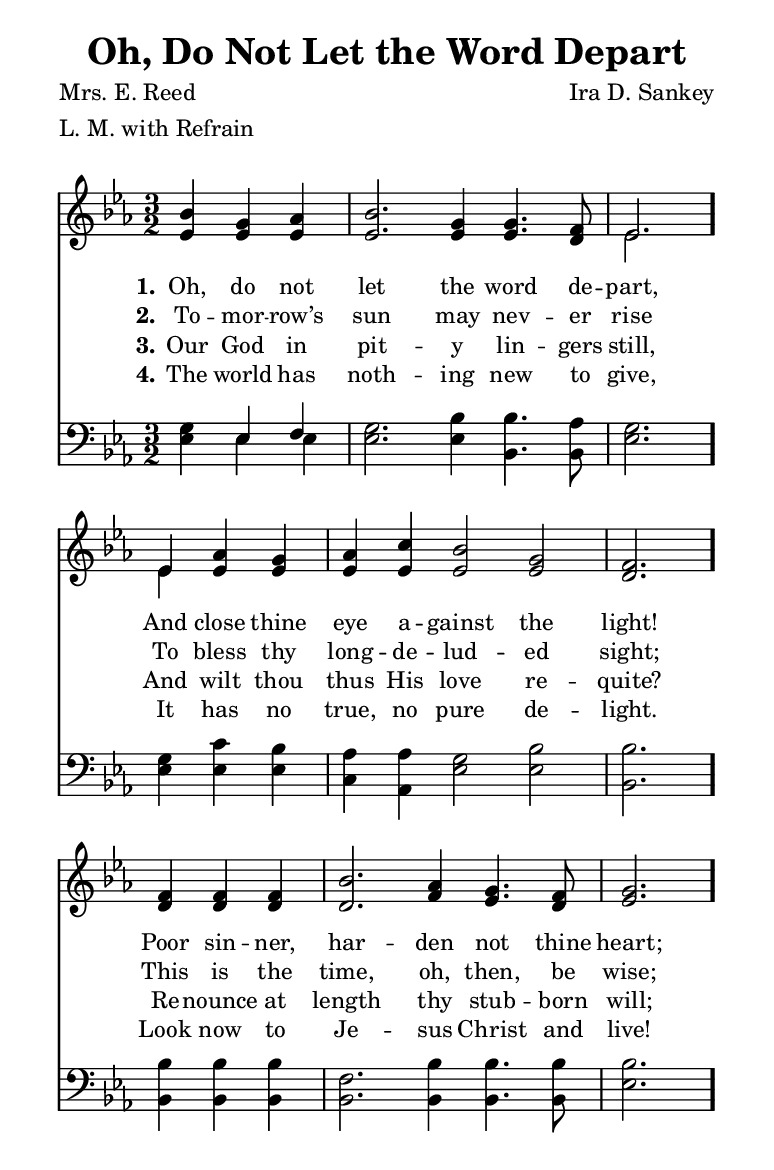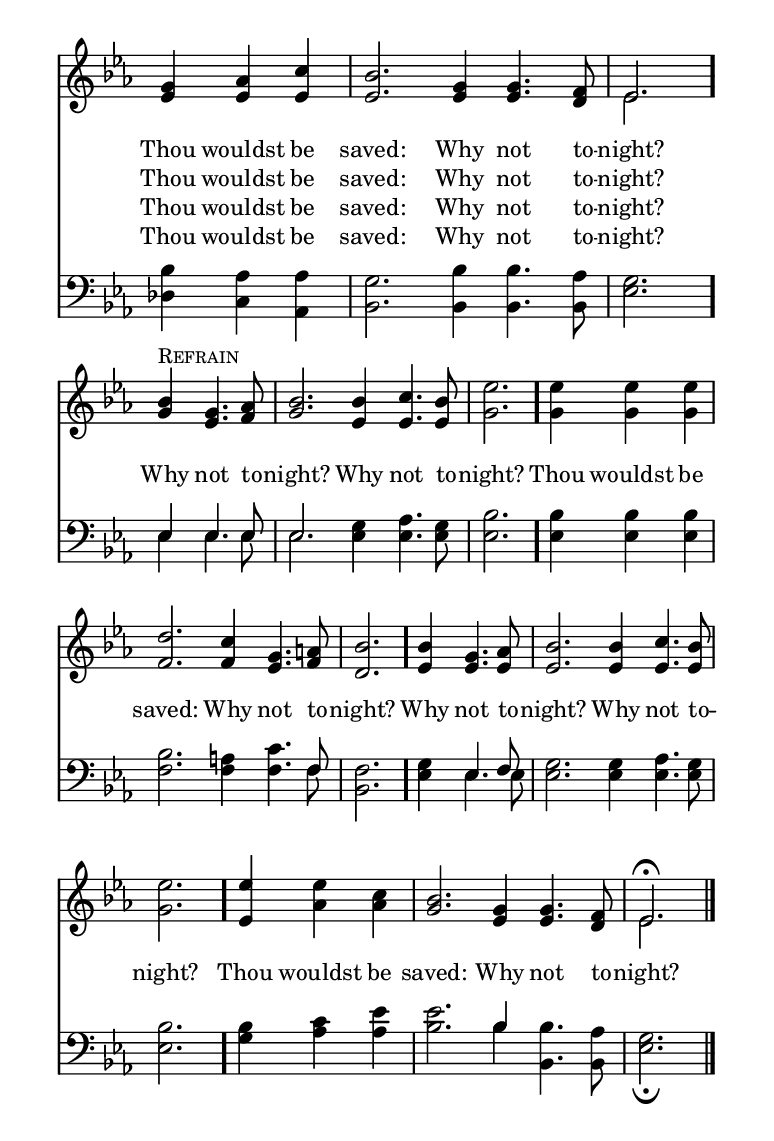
\include "common/global.ily"
\paper {
  \include "common/paper.ily"
}

\header{
  %gospel
  hymnnumber = "107"
  title = "Oh, Do Not Let the Word Depart"
  tunename = ""
  meter = "L. M. with Refrain"
  poet = "Mrs. E. Reed"
  composer = "Ira D. Sankey"
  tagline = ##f
}

% for fermata in MIDI
ta = { \tempo 2=80 }
tb = { \tempo 2=40 }

patternA = { c4 c4 c4 | c2. c4 c4. c8 | c2. }
patternB = { c4 c4 c4 | c4 c4 c2 c2 | c2. }
patternC = { c4 c4. c8 | c2. }
patternD = { c4 c4 c4 | c2. c4 c4. c8 | \tb c2. \ta }

global = {
  \include "common/overrides.ily"
  \override Staff.TimeSignature.style = #'numbered
  \time 3/2
  \override Score.MetronomeMark.transparent = ##t % hide all fermata changes too
  \ta
  \key ees \major
  \partial 2.
  \autoBeamOff
}

notesSoprano = {
\global
\relative c'' {

  \changePitch \patternA { bes g aes | bes g g f | ees }
  \changePitch \patternB { ees aes g | aes c bes g | f }
  \changePitch \patternA { f f f | bes aes g f | g }
  \changePitch \patternA { g aes c | bes g g f | ees }

  << s^\markup { \small \caps "Refrain" }
  \changePitch \patternC { bes' g aes | bes bes c bes ees } >>
  \changePitch \patternA { ees ees ees | d c g a! | bes }
  \changePitch \patternC { bes g aes | bes bes c bes | ees }
  \changePitch \patternD { ees ees c | bes g g f | ees \fermata }

  \bar "|."

}
}

notesAlto = {
\global
\relative e' {

  \changePitch \patternA { ees ees ees | ees ees ees d | ees }
  \changePitch \patternB { ees ees ees | ees ees ees ees | d }
  \changePitch \patternA { d d d | d f ees d | ees }
  \changePitch \patternA { ees ees ees | ees ees ees d | ees }

  \changePitch \patternC { g ees f | g ees ees ees | g }
  \changePitch \patternA { g g g | f f ees f | d }
  \changePitch \patternC { ees ees ees | ees ees ees ees | g }
  \changePitch \patternA { ees aes aes | g ees ees d | ees }

}
}

notesTenor = {
\global
\relative a {

  \changePitch \patternA { g ees f | g bes bes aes | g }
  \changePitch \patternB { g c bes | aes aes g bes | bes }
  \changePitch \patternA { bes bes bes | f bes bes bes | bes }
  \changePitch \patternA { bes aes aes | g bes bes aes | g }

  \changePitch \patternC { ees ees ees | ees g aes g | bes }
  \changePitch \patternA { bes bes bes | bes a! c f, | f }
  \changePitch \patternC { g ees f | g g aes g | bes }
  \changePitch \patternA { bes c ees | ees bes bes aes | g }

}
}

notesBass = {
\global
\relative f {

  \changePitch \patternA { ees ees ees | ees ees bes bes | ees }
  \changePitch \patternB { ees ees ees | c aes ees' ees | bes }
  \changePitch \patternA { bes bes bes | bes bes bes bes | ees }
  \changePitch \patternA { des c aes | bes bes bes bes | ees }

  \changePitch \patternC { ees ees ees | ees ees ees ees | ees }
  \changePitch \patternA { ees ees ees | f f f f | bes, }
  \changePitch \patternC { ees ees ees | ees ees ees ees | ees }
  \changePitch \patternA { g aes aes | bes bes bes, bes | ees_\fermata }

}
}

Refrain = \lyricmode {

Why not to -- night? Why not to -- night? \bar "."
Thou wouldst be saved: Why not to -- night? \bar "."
Why not to -- night? Why not to -- night? \bar "."
Thou wouldst be saved: Why not to -- night? \bar "."

}

wordsA = \lyricmode {
\set stanza = "1."

Oh, do not let the word de -- part, \bar "."
And close thine eye a -- gainst the light! \bar "."
Poor sin -- ner, har -- den not thine heart; \bar "."
Thou wouldst be saved: Why not to -- night? \bar "."

}

wordsB = \lyricmode {
\set stanza = "2."

To -- mor -- row’s sun may nev -- er rise
To bless thy long -- de -- lud -- ed sight;
This is the time, oh, then, be wise;
Thou wouldst be saved: Why not to -- night?

\Refrain

}

wordsC = \lyricmode {
\set stanza = "3."

Our God in pit -- y lin -- gers still,
And wilt thou thus His love re -- quite?
Re -- nounce at length thy stub -- born will;
Thou wouldst be saved: Why not to -- night?

}

wordsD = \lyricmode {
\set stanza = "4."

The world has noth -- ing new to give,
It has no true, no pure de -- light.
Look now to Je -- sus Christ and live!
Thou wouldst be saved: Why not to -- night?

}

\score {
  \context ChoirStaff <<
    \context Staff = upper <<
      \set Staff.autoBeaming = ##f
      \set ChoirStaff.systemStartDelimiter = #'SystemStartBar
      \set ChoirStaff.printPartCombineTexts = ##f
      \partcombine #'(2 . 11) \notesSoprano \notesAlto
      \context NullVoice = sopranos { \voiceOne << \notesSoprano >> }
      \context Lyrics = one   \lyricsto sopranos \wordsA
      \context Lyrics = two   \lyricsto sopranos \wordsB
      \context Lyrics = three \lyricsto sopranos \wordsC
      \context Lyrics = four  \lyricsto sopranos \wordsD
    >>
    \context Staff = men <<
      \set Staff.autoBeaming = ##f
      \clef bass
      \set ChoirStaff.printPartCombineTexts = ##f
      \partcombine #'(2 . 11) \notesTenor \notesBass
    >>
  >>
  \layout {
    \include "common/layout.ily"
  }
  #(cond ((ly:get-option 'eog-midi-permitted) #{ \midi{
    \include "common/midi.ily"
  } #}))
}

\version "2.19.49"  % necessary for upgrading to future LilyPond versions.

% vi:set et ts=2 sw=2 ai nocindent syntax=lilypond:
